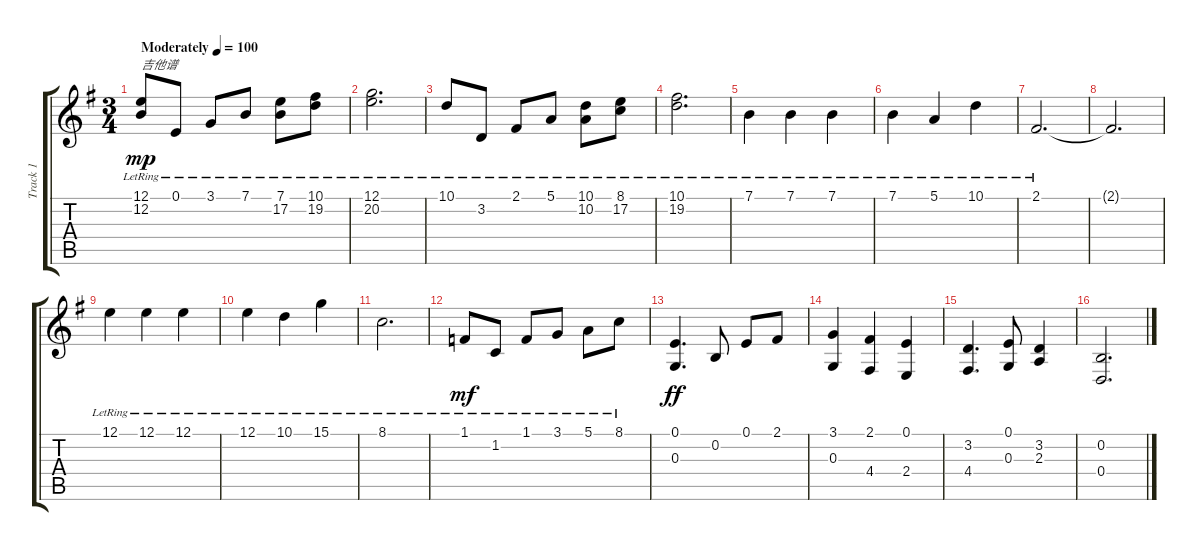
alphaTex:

\track ("Track 1" "Track 1") {instrument acousticgrandpiano}
\staff {score tabs}
\tuning (E4 B3 G3 D3 A2 E2) {hide}
\ts (3 4)
\tempo (100 "Moderately")
\clef g2
\ks g
(12.1{lr} 12.2{lr}).8{txt "吉他谱" dy mp instrument acousticgrandpiano} 0.1{lr}.8 3.1{lr}.8 7.1{lr}.8 (7.1{lr} 17.2{lr}).8 (10.1{lr} 19.2{lr}).8 |
(12.1{lr} 20.2{lr}).2{d} |
10.1{lr}.8 3.2{lr}.8 2.1{lr}.8 5.1{lr}.8 (10.1{lr} 10.2{lr}).8 (8.1{lr} 17.2{lr}).8 |
(10.1{lr} 19.2{lr}).2{d beam Down} |
7.1{lr}.4 7.1{lr}.4 7.1{lr}.4 |
7.1{lr}.4 5.1{lr}.4 10.1{lr}.4 |
2.1{lr}.2{d} |
2.1{t}.2{d} |
12.1{lr}.4 12.1{lr}.4 12.1{lr}.4 |
12.1{lr}.4 10.1{lr}.4 15.1{lr}.4 |
8.1{lr}.2{d} |
1.1{lr}.8{dy mf} 1.2{lr}.8 1.1{lr}.8 3.1{lr}.8 5.1{lr}.8 8.1{lr}.8 |
(0.1 0.3).4{d dy ff} 0.2.8 0.1.8 2.1.8 |
(3.1 0.3).4 (2.1 4.4).4 (0.1 2.4).4 |
(3.2 4.4).4{d} (0.1 0.3).8 (3.2 2.3).4 |
(0.2 0.4).2{d}
